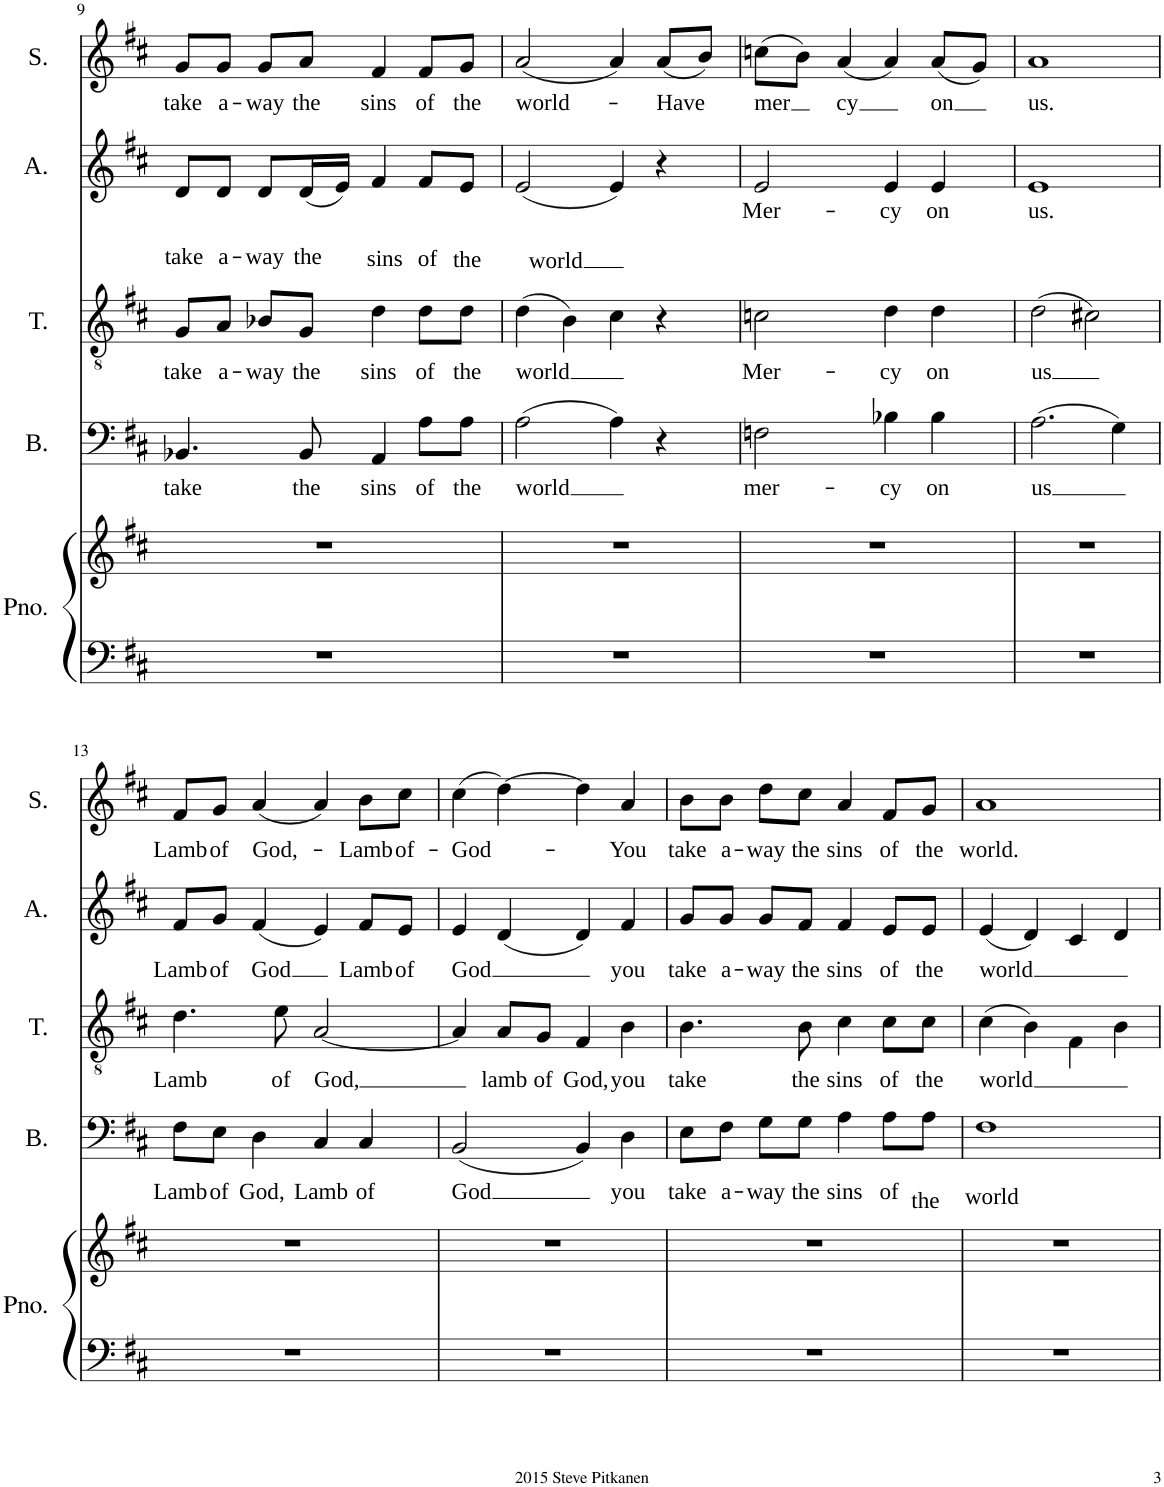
**kern	**kern	**kern	**text	**kern	**text	**kern	**text	**text	**kern	**text
*part5	*part5	*part4	*part4	*part3	*part3	*part2	*part2	*part2	*part1	*part1
*staff6	*staff5	*staff4	*staff4	*staff3	*staff3	*staff2	*staff2	*staff2	*staff1	*staff1
*I"Piano	*	*I"Bass	*	*I"Tenor	*	*I"Alto	*	*	*I"Soprano	*
*I'Pno.	*	*I'B.	*	*I'T.	*	*I'A.	*	*	*I'S.	*
!!LO:PB:g=z
*clefF4	*clefG2	*clefF4	*	*clefGv2	*	*clefG2	*	*	*clefG2	*
*	*	*Trd7c12	*	*	*	*	*	*	*Trd7c12	*
*k[f#c#]	*k[f#c#]	*k[f#c#]	*	*k[f#c#]	*	*k[f#c#]	*	*	*k[f#c#]	*
*M4/4	*M4/4	*M4/4	*	*M4/4	*	*M4/4	*	*	*M4/4	*
=9	=9	=9	=9	=9	=9	=9	=9	=9	=9	=9
!	!	!	!LO:LY:b	!	!LO:LY:b	!	!	!LO:LY:b	!	!LO:LY:b
1r	1r	4.BB-X/	take	8G/L	take	8d/L	.	take	8g/L	take
!	!	!	!	!	!LO:LY:b	!	!	!LO:LY:b	!	!LO:LY:b
.	.	.	.	8A/J	a-	8d/J	.	a-	8g/J	a-
!	!	!	!	!	!LO:LY:b	!	!	!LO:LY:b	!	!LO:LY:b
.	.	.	.	8B-X/L	-way	8d/L	.	-way	8g/L	-way
!	!	!	!LO:LY:b	!	!LO:LY:b	!	!	!LO:LY:b	!	!LO:LY:b
.	.	8BB-/	the	8G/J	the	(16d/L	.	the	8a/J	the
.	.	.	.	.	.	16e/JJ)	.	.	.	.
!	!	!	!LO:LY:b	!	!LO:LY:b	!	!	!LO:LY:b	!	!LO:LY:b
.	.	4AA/	sins	4d\	sins	4f#/	.	sins	4f#/	sins
!	!	!	!LO:LY:b	!	!LO:LY:b	!	!	!LO:LY:b	!	!LO:LY:b
.	.	8A\L	of	8d\L	of	8f#/L	.	of	8f#/L	of
!	!	!	!LO:LY:b	!	!LO:LY:b	!	!	!LO:LY:b	!	!LO:LY:b
.	.	8A\J	the	8d\J	the	8e/J	.	the	8g/J	the
=10	=10	=10	=10	=10	=10	=10	=10	=10	=10	=10
!	!	!	!LO:LY:b	!	!LO:LY:b	!	!	!LO:LY:b	!	!LO:LY:b
1r	1r	(2A\	world	(4d\	world	(2e/	.	world	(2a/	world-
.	.	.	.	4B\)	.	.	.	.	.	.
.	.	4A\)	.	4c#\	.	4e/)	.	.	4a/)	.
!	!	!	!	!	!	!	!	!	!	!LO:LY:b
.	.	4r	.	4r	.	4r	.	.	(8a/L	-Have
.	.	.	.	.	.	.	.	.	8b/J)	.
=11	=11	=11	=11	=11	=11	=11	=11	=11	=11	=11
!	!	!	!LO:LY:b	!	!LO:LY:b	!	!LO:LY:b	!	!	!LO:LY:b
1r	1r	2Fn\	mer-	2cn\	Mer-	2e/	Mer-	.	(8ccn\L	mer
.	.	.	.	.	.	.	.	.	8b\J)	.
!	!	!	!	!	!	!	!	!	!	!LO:LY:b
.	.	.	.	.	.	.	.	.	(4a/	cy
!	!	!	!LO:LY:b	!	!LO:LY:b	!	!LO:LY:b	!	!	!
.	.	4B-X\	-cy	4d\	-cy	4e/	-cy	.	4a/)	.
!	!	!	!LO:LY:b	!	!LO:LY:b	!	!LO:LY:b	!	!	!LO:LY:b
.	.	4B-\	on	4d\	on	4e/	on	.	(8a/L	on
.	.	.	.	.	.	.	.	.	8g/J)	.
=12	=12	=12	=12	=12	=12	=12	=12	=12	=12	=12
!	!	!	!LO:LY:b	!	!LO:LY:b	!	!LO:LY:b	!	!	!LO:LY:b
1r	1r	(2.A\	-us	(2d\	us	1e	us.	.	1a	us.
.	.	.	.	2c#X\)	.	.	.	.	.	.
.	.	4G\)	.	.	.	.	.	.	.	.
!!LO:LB:g=z
=13	=13	=13	=13	=13	=13	=13	=13	=13	=13	=13
!	!	!	!LO:LY:b	!	!LO:LY:b	!	!LO:LY:b	!	!	!LO:LY:b
1r	1r	8F#\L	Lamb	4.d\	Lamb	8f#/L	Lamb	.	8f#/L	Lamb
!	!	!	!LO:LY:b	!	!	!	!LO:LY:b	!	!	!LO:LY:b
.	.	8E\J	of	.	.	8g/J	of	.	8g/J	of
!	!	!	!LO:LY:b	!	!	!	!LO:LY:b	!	!	!LO:LY:b
.	.	4D\	God,	.	.	(4f#/	God	.	(4a/	God,-
!	!	!	!	!	!LO:LY:b	!	!	!	!	!
.	.	.	.	8e\	of	.	.	.	.	.
!	!	!	!LO:LY:b	!	!LO:LY:b	!	!	!	!	!
.	.	4C#/	Lamb	[2A/	God,	4e/)	.	.	4a/)	.
!	!	!	!LO:LY:b	!	!	!	!LO:LY:b	!	!	!LO:LY:b
.	.	4C#/	of	.	.	8f#/L	Lamb	.	8b\L	-Lamb
!	!	!	!	!	!	!	!LO:LY:b	!	!	!LO:LY:b
.	.	.	.	.	.	8e/J	of	.	8cc#\J	of-
=14	=14	=14	=14	=14	=14	=14	=14	=14	=14	=14
!	!	!	!LO:LY:b	!	!	!	!LO:LY:b	!	!	!LO:LY:b
1r	1r	(2BB/	God	4A/]	.	4e/	God	.	(4cc#\	God-
!	!	!	!	!	!LO:LY:b	!	!	!	!	!
.	.	.	.	8A/L	lamb	(4d/	.	.	[4dd\)	.
!	!	!	!	!	!LO:LY:b	!	!	!	!	!
.	.	.	.	8G/J	of	.	.	.	.	.
!	!	!	!	!	!LO:LY:b	!	!	!	!	!
.	.	4BB/)	.	4F#/	God,	4d/)	.	.	4dd\]	.
!	!	!	!LO:LY:b	!	!LO:LY:b	!	!LO:LY:b	!	!	!LO:LY:b
.	.	4D\	you	4B\	you	4f#/	you	.	4a/	-You
=15	=15	=15	=15	=15	=15	=15	=15	=15	=15	=15
!	!	!	!LO:LY:b	!	!LO:LY:b	!	!LO:LY:b	!	!	!LO:LY:b
1r	1r	8E\L	take	4.B\	take	8g/L	take	.	8b\L	take
!	!	!	!LO:LY:b	!	!	!	!LO:LY:b	!	!	!LO:LY:b
.	.	8F#\J	a-	.	.	8g/J	a-	.	8b\J	a-
!	!	!	!LO:LY:b	!	!	!	!LO:LY:b	!	!	!LO:LY:b
.	.	8G\L	-way	.	.	8g/L	-way	.	8dd\L	-way
!	!	!	!LO:LY:b	!	!LO:LY:b	!	!LO:LY:b	!	!	!LO:LY:b
.	.	8G\J	the	8B\	the	8f#/J	the	.	8cc#\J	the
!	!	!	!LO:LY:b	!	!LO:LY:b	!	!LO:LY:b	!	!	!LO:LY:b
.	.	4A\	sins	4c#\	sins	4f#/	sins	.	4a/	sins
!	!	!	!LO:LY:b	!	!LO:LY:b	!	!LO:LY:b	!	!	!LO:LY:b
.	.	8A\L	of	8c#\L	of	8e/L	of	.	8f#/L	of
!	!	!	!LO:LY:b	!	!LO:LY:b	!	!LO:LY:b	!	!	!LO:LY:b
.	.	8A\J	the	8c#\J	the	8e/J	the	.	8g/J	the
=16	=16	=16	=16	=16	=16	=16	=16	=16	=16	=16
!	!	!	!LO:LY:b	!	!LO:LY:b	!	!LO:LY:b	!	!	!LO:LY:b
1r	1r	1F#	-world	(4c#\	world	(4e/	world	.	1a	world.
.	.	.	.	4B\)	.	4d/)	.	.	.	.
.	.	.	.	4F#\	.	4c#/	.	.	.	.
.	.	.	.	4B\	.	4d/	.	.	.	.
=	=	=	=	=	=	=	=	=	=	=
*-	*-	*-	*-	*-	*-	*-	*-	*-	*-	*-
